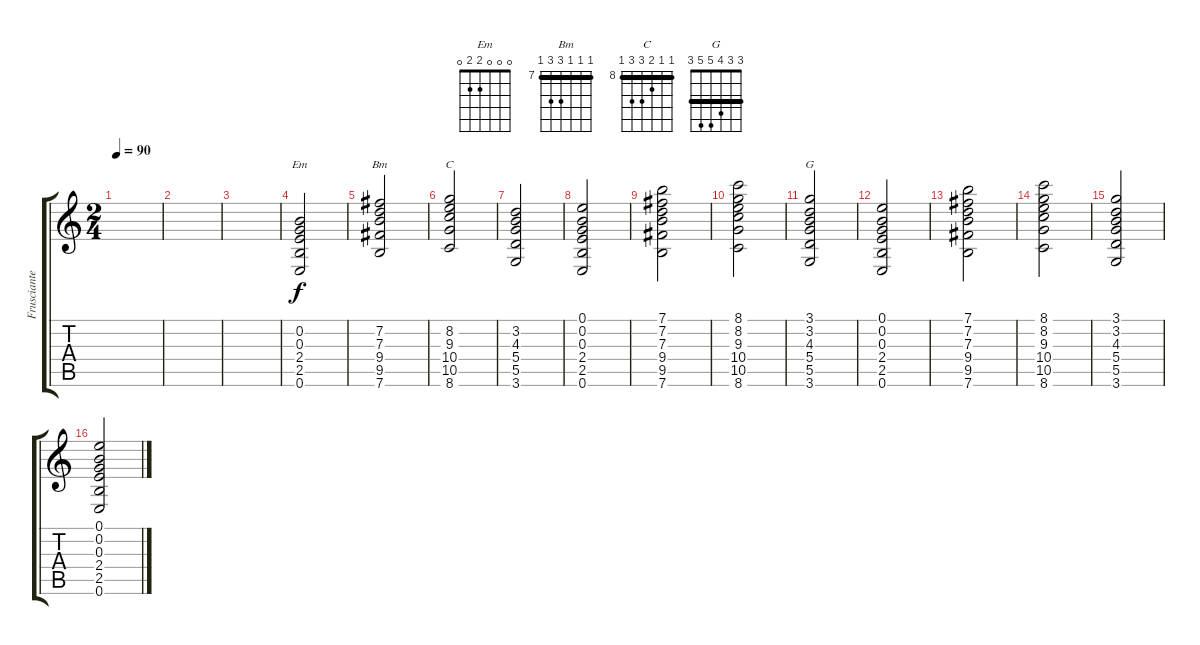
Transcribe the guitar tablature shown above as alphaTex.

\track ("Frusciante " "Frusciante") {instrument electricguitarclean}
\staff {score tabs}
\tuning (E4 B3 G3 D3 A2 E2) {hide}
\chord ("Em" 0 0 0 2 2 0)
\chord ("Bm" 7 7 7 9 9 7) {firstfret 7 barre 7}
\chord ("C" 8 8 9 10 10 8) {firstfret 8 barre 8}
\chord ("G" 3 3 4 5 5 3) {barre 3}
\ts (2 4)
\tempo 90
\clef g2
\ks c
|
|
|
(0.2 0.3 2.4 2.5 0.6).2{ch "Em"} |
(7.2 7.3 9.4 9.5 7.6).2{ch "Bm"} |
(8.2 9.3 10.4 10.5 8.6).2{ch "C"} |
(3.2 4.3 5.4 5.5 3.6).2 |
(0.1 0.2 0.3 2.4 2.5 0.6).2 |
(7.1 7.2 7.3 9.4 9.5 7.6).2 |
(8.1 8.2 9.3 10.4 10.5 8.6).2 |
(3.1 3.2 4.3 5.4 5.5 3.6).2{ch "G"} |
(0.1 0.2 0.3 2.4 2.5 0.6).2 |
(7.1 7.2 7.3 9.4 9.5 7.6).2 |
(8.1 8.2 9.3 10.4 10.5 8.6).2 |
(3.1 3.2 4.3 5.4 5.5 3.6).2 |
(0.1 0.2 0.3 2.4 2.5 0.6).2
